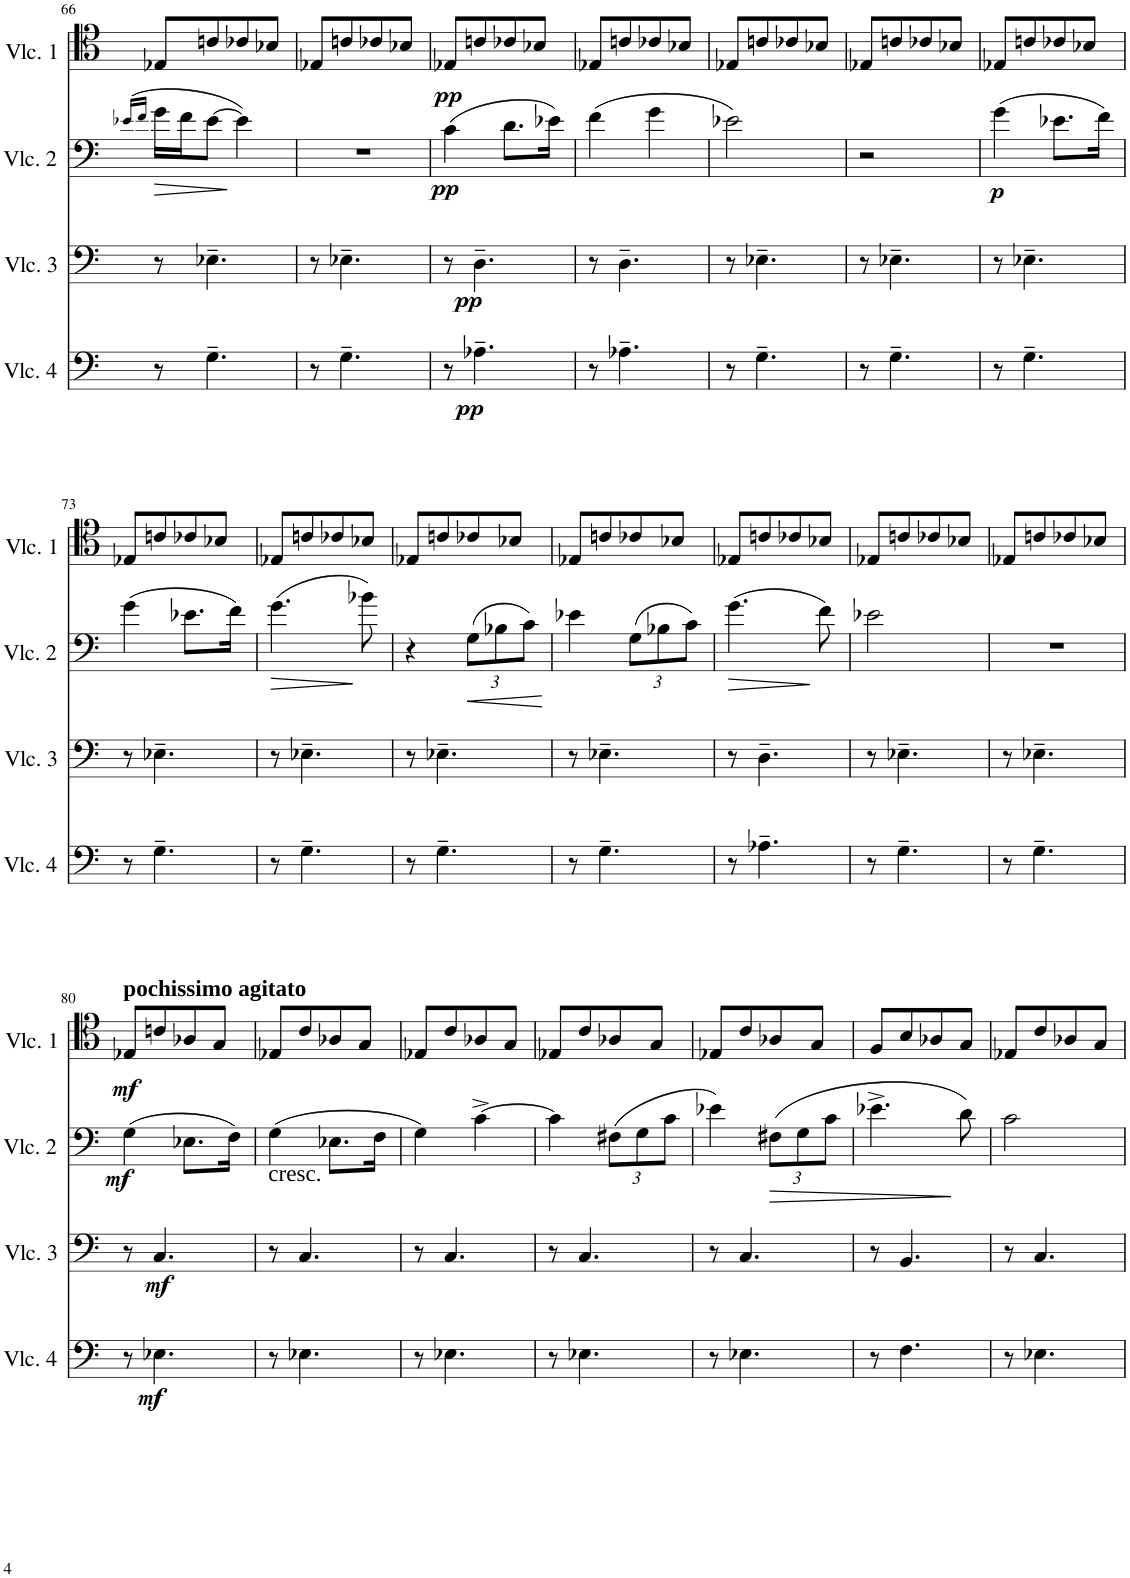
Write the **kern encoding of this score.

**kern	**dynam	**kern	**dynam	**kern	**dynam	**kern	**dynam
*part4	*part4	*part3	*part3	*part2	*part2	*part1	*part1
*staff4	*staff4	*staff3	*staff3	*staff2	*staff2	*staff1	*staff1
*I"Cello 4	*	*I"Cello 3	*	*I"Cello 2	*	*I"Cello 1	*
!!LO:PB:g=z
*clefF4	*	*clefF4	*	*clefF4	*	*clefC4	*
*k[]	*	*k[]	*	*k[]	*	*k[]	*
*M2/4	*	*M2/4	*	*M2/4	*	*M2/4	*
=66	=66	=66	=66	=66	=66	=66	=66
.	.	.	.	(16qe-X/LL	.	.	.
.	.	.	.	16qf/JJ	.	.	.
8r	.	8r	.	16g\LL	.	8E-X/L	.
.	.	.	.	16f\J	.	.	.
4.G~\	.	4.E-X~\	.	[8e-\J	.	8cn/	.
.	.	.	.	4e-\])	.	8c-X/	.
.	.	.	.	.	.	8B-X/J	.
=67	=67	=67	=67	=67	=67	=67	=67
8r	.	8r	.	2r	.	8E-X/L	.
4.G~\	.	4.E-X~\	.	.	.	8cn/	.
.	.	.	.	.	.	8c-X/	.
.	.	.	.	.	.	8B-X/J	.
=68	=68	=68	=68	=68	=68	=68	=68
!	!	!	!	!	!LO:DY:b	!	!LO:DY:b
8r	.	8r	.	(4c\	pp	8E-X/L	pp
!	!LO:DY:b	!	!LO:DY:b	!	!	!	!
4.A-X~\	pp	4.D~\	pp	.	.	8cn/	.
.	.	.	.	8.d\L	.	8c-X/	.
.	.	.	.	.	.	8B-X/J	.
.	.	.	.	16e-X\Jk)	.	.	.
=69	=69	=69	=69	=69	=69	=69	=69
8r	.	8r	.	(4f\	.	8E-X/L	.
4.A-X~\	.	4.D~\	.	.	.	8cn/	.
.	.	.	.	4g\	.	8c-X/	.
.	.	.	.	.	.	8B-X/J	.
=70	=70	=70	=70	=70	=70	=70	=70
8r	.	8r	.	2e-X\)	.	8E-X/L	.
4.G~\	.	4.E-X~\	.	.	.	8cn/	.
.	.	.	.	.	.	8c-X/	.
.	.	.	.	.	.	8B-X/J	.
=71	=71	=71	=71	=71	=71	=71	=71
8r	.	8r	.	2r	.	8E-X/L	.
4.G~\	.	4.E-X~\	.	.	.	8cn/	.
.	.	.	.	.	.	8c-X/	.
.	.	.	.	.	.	8B-X/J	.
=72	=72	=72	=72	=72	=72	=72	=72
!	!	!	!	!	!LO:DY:b	!	!
8r	.	8r	.	(4g\	p	8E-X/L	.
4.G~\	.	4.E-X~\	.	.	.	8cn/	.
.	.	.	.	8.e-X\L	.	8c-X/	.
.	.	.	.	.	.	8B-X/J	.
.	.	.	.	16f\Jk)	.	.	.
!!LO:LB:g=z
=73	=73	=73	=73	=73	=73	=73	=73
8r	.	8r	.	(4g\	.	8E-X/L	.
4.G~\	.	4.E-X~\	.	.	.	8cn/	.
.	.	.	.	8.e-X\L	.	8c-X/	.
.	.	.	.	.	.	8B-X/J	.
.	.	.	.	16f\Jk)	.	.	.
=74	=74	=74	=74	=74	=74	=74	=74
!	!	!	!	!	!LO:HP:b	!	!
8r	.	8r	.	(4.g\	>	8E-X/L	.
4.G~\	.	4.E-X~\	.	.	.	8cn/	.
.	.	.	.	.	.	8c-X/	.
.	.	.	.	8b-X\)	]	8B-X/J	.
=75	=75	=75	=75	=75	=75	=75	=75
8r	.	8r	.	4r	.	8E-X/L	.
4.G~\	.	4.E-X~\	.	.	.	8cn/	.
*	*	*	*	*Xbrackettup	*	*	*
!	!	!	!	!	!LO:HP:b	!	!
.	.	.	.	(12G\L	<	8c-X/	.
.	.	.	.	12B-X\	.	.	.
.	.	.	.	.	.	8B-X/J	.
.	.	.	.	12c\J)	.	.	.
.	.	.	.	.	[	.	.
=76	=76	=76	=76	=76	=76	=76	=76
8r	.	8r	.	4e-X\	.	8E-X/L	.
4.G~\	.	4.E-X~\	.	.	.	8cn/	.
.	.	.	.	(12G\L	.	8c-X/	.
.	.	.	.	12B-X\	.	.	.
.	.	.	.	.	.	8B-X/J	.
.	.	.	.	12c\J)	.	.	.
=77	=77	=77	=77	=77	=77	=77	=77
!	!	!	!	!	!LO:HP:b	!	!
8r	.	8r	.	(4.g\	>	8E-X/L	.
4.A-X~\	.	4.D~\	.	.	.	8cn/	.
.	.	.	.	.	.	8c-X/	.
.	.	.	.	8f\)	]	8B-X/J	.
=78	=78	=78	=78	=78	=78	=78	=78
8r	.	8r	.	2e-X\	.	8E-X/L	.
4.G~\	.	4.E-X~\	.	.	.	8cn/	.
.	.	.	.	.	.	8c-X/	.
.	.	.	.	.	.	8B-X/J	.
=79	=79	=79	=79	=79	=79	=79	=79
8r	.	8r	.	2r	.	8E-X/L	.
4.G~\	.	4.E-X~\	.	.	.	8cn/	.
.	.	.	.	.	.	8c-X/	.
.	.	.	.	.	.	8B-X/J	.
!!LO:LB:g=z
=80	=80	=80	=80	=80	=80	=80	=80
!	!	!	!	!	!	!LO:TX:a:B:t=pochissimo agitato	!
!	!	!	!	!	!LO:DY:b	!	!LO:DY:b
8r	.	8r	.	(4G\	mf	8E-X/L	mf
!	!LO:DY:b	!	!LO:DY:b	!	!	!	!
4.E-X\	mf	4.C/	mf	.	.	8cn/	.
.	.	.	.	8.E-X\L	.	8A-X/	.
.	.	.	.	.	.	8G/J	.
.	.	.	.	16F\Jk)	.	.	.
=81	=81	=81	=81	=81	=81	=81	=81
!	!	!	!	!LO:TX:b:t=cresc.	!	!	!
8r	.	8r	.	(4G\	.	8E-X/L	.
4.E-X\	.	4.C/	.	.	.	8c/	.
.	.	.	.	8.E-X\L	.	8A-X/	.
.	.	.	.	.	.	8G/J	.
.	.	.	.	16F\Jk	.	.	.
=82	=82	=82	=82	=82	=82	=82	=82
8r	.	8r	.	4G\)	.	8E-X/L	.
4.E-X\	.	4.C/	.	.	.	8c/	.
.	.	.	.	[4c^\	.	8A-X/	.
.	.	.	.	.	.	8G/J	.
=83	=83	=83	=83	=83	=83	=83	=83
8r	.	8r	.	4c\]	.	8E-X/L	.
4.E-X\	.	4.C/	.	.	.	8c/	.
.	.	.	.	(12F#X\L	.	8A-X/	.
.	.	.	.	12G\	.	.	.
.	.	.	.	.	.	8G/J	.
.	.	.	.	12c\J	.	.	.
=84	=84	=84	=84	=84	=84	=84	=84
8r	.	8r	.	4e-X\)	.	8E-X/L	.
4.E-X\	.	4.C/	.	.	.	8c/	.
!	!	!	!	!	!LO:HP:b	!	!
.	.	.	.	(12F#X\L	>	8A-X/	.
.	.	.	.	12G\	.	.	.
.	.	.	.	.	.	8G/J	.
.	.	.	.	12c\J	.	.	.
=85	=85	=85	=85	=85	=85	=85	=85
8r	.	8r	.	4.e-X^\	.	8F/L	.
4.F\	.	4.BB/	.	.	.	8B/	.
.	.	.	.	.	.	8A-X/	.
.	.	.	.	8d\)	]	8G/J	.
=86	=86	=86	=86	=86	=86	=86	=86
8r	.	8r	.	2c\	.	8E-X/L	.
4.E-X\	.	4.C/	.	.	.	8c/	.
.	.	.	.	.	.	8A-X/	.
.	.	.	.	.	.	8G/J	.
=	=	=	=	=	=	=	=
*-	*-	*-	*-	*-	*-	*-	*-
